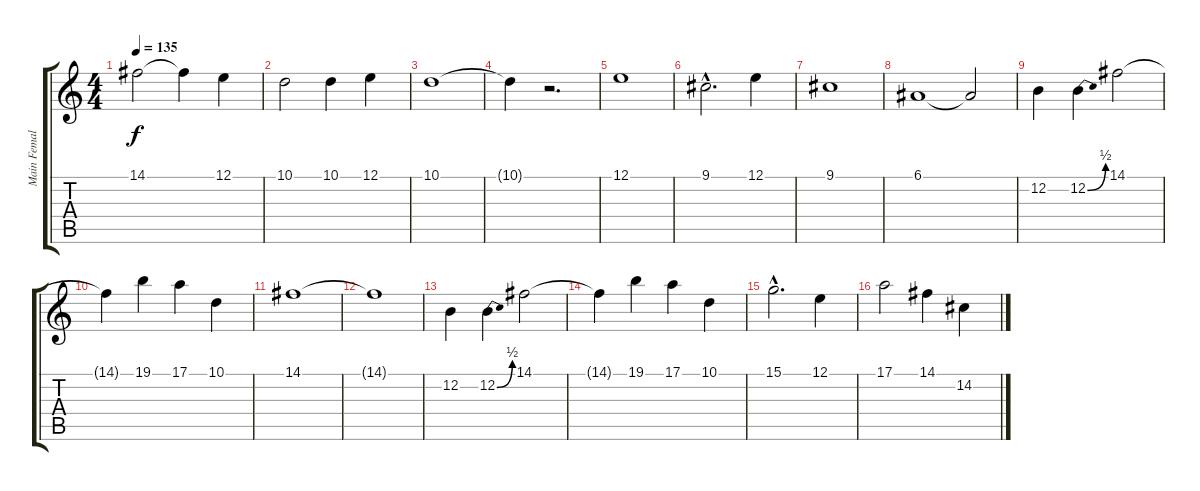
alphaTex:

\track ("Main Female voice" "Main Femal") {instrument lead6voice}
\staff {score tabs}
\tuning (E4 B3 G3 D3 A2 E2) {hide}
\ts (4 4)
\tempo 135
\clef g2
\ks c
14.1.2{dy f} 14.1{t}.4 12.1.4 |
10.1.2 10.1.4 12.1.4 |
10.1.1 |
10.1{t}.4 r.2{d} |
12.1.1 |
9.1{hac}.2{d} 12.1.4 |
9.1.1 |
6.1.1 6.1{t}.2 |
12.2.4 12.2{be (bend 0 0 60 2)}.4 14.1.2 |
14.1{t}.4 19.1.4 17.1.4 10.1.4 |
14.1.1 |
14.1{t}.1 |
12.2.4 12.2{be (bend 0 0 60 2)}.4 14.1.2 |
14.1{t}.4 19.1.4 17.1.4 10.1.4 |
15.1{hac}.2{d} 12.1.4 |
17.1.2 14.1.4 14.2.4
